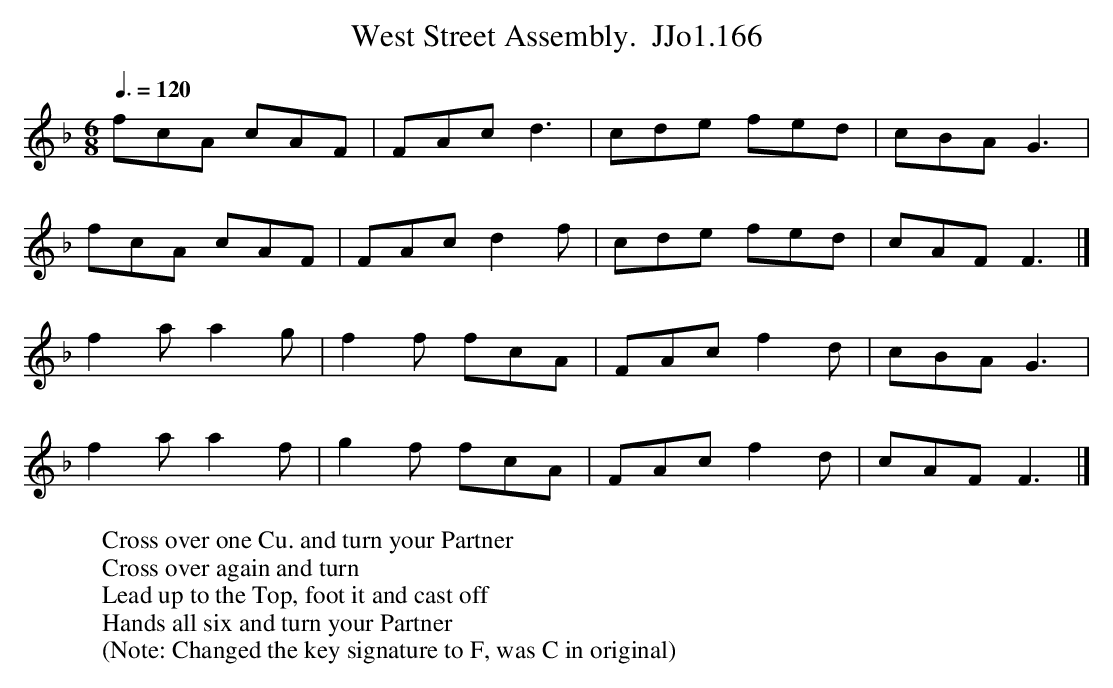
X:1
T:West Street Assembly.  JJo1.166
M:6/8
L:1/8
Q:3/8=120
K:F
fcA cAF | FAc d3 | cde fed | cBA G3 |
fcA cAF | FAc d2f | cde fed | cAF F3 |]
f2aa2g | f2f fcA | FAc f2d | cBA G3 |
f2a a2f | g2f fcA | FAc f2d | cAF F3 |]
W:Cross over one Cu. and turn your Partner
W:Cross over again and turn
W:Lead up to the Top, foot it and cast off
W:Hands all six and turn your Partner
W:(Note: Changed the key signature to F, was C in original)
